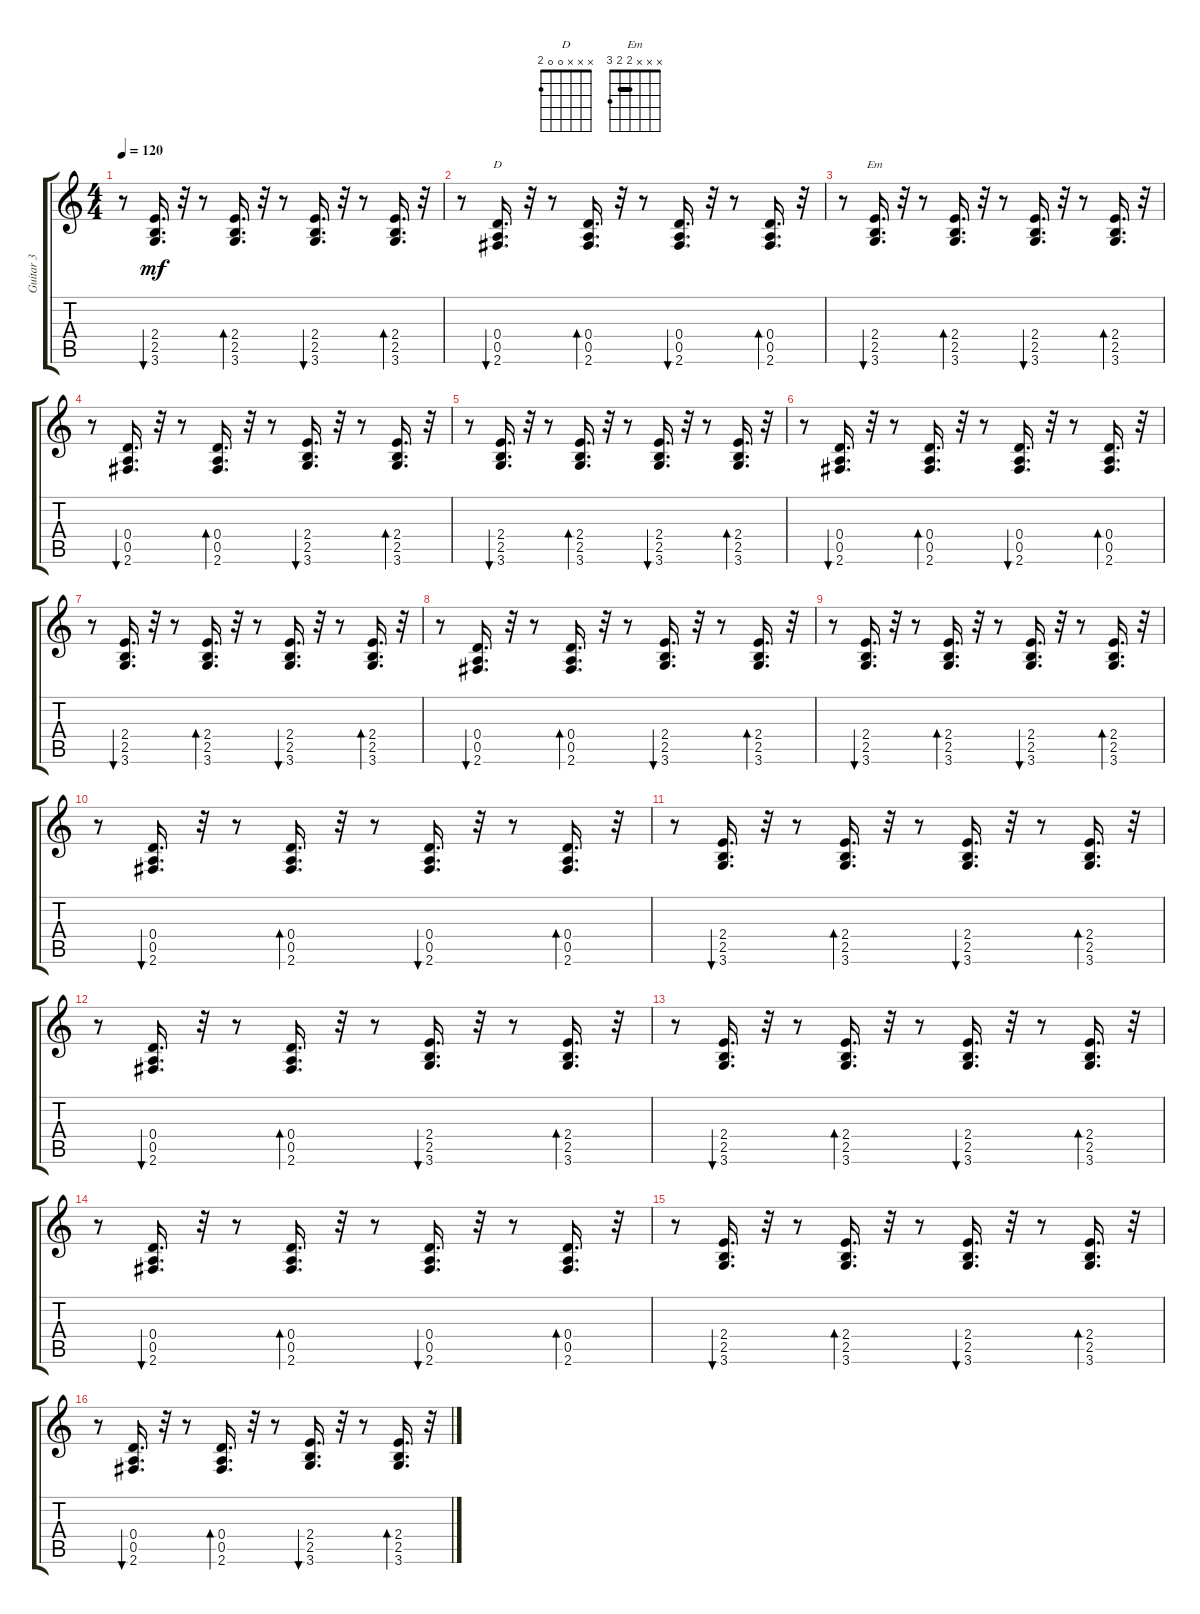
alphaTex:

\track ("Guitar 3" "Guitar 3") {instrument acousticguitarsteel}
\staff {score tabs}
\tuning (E4 B3 G3 D3 A2 E2) {hide}
\chord ("D" x x x 0 0 2)
\chord ("Em" x x x 2 2 3) {barre 2}
\ts (4 4)
\tempo 120
\clef g2
\ks c
r.8{dy mf} (2.4 2.5 3.6).16{d bu 30} r.32 r.8 (2.4 2.5 3.6).16{d bd 30} r.32 r.8 (2.4 2.5 3.6).16{d bu 30} r.32 r.8 (2.4 2.5 3.6).16{d bd 30} r.32 |
r.8 (0.4 0.5 2.6).16{d bu 30 ch "D"} r.32 r.8 (0.4 0.5 2.6).16{d bd 30} r.32 r.8 (0.4 0.5 2.6).16{d bu 30} r.32 r.8 (0.4 0.5 2.6).16{d bd 30} r.32 |
r.8 (2.4 2.5 3.6).16{d bu 30 ch "Em"} r.32 r.8 (2.4 2.5 3.6).16{d bd 30} r.32 r.8 (2.4 2.5 3.6).16{d bu 30} r.32 r.8 (2.4 2.5 3.6).16{d bd 30} r.32 |
r.8 (0.4 0.5 2.6).16{d bu 30} r.32 r.8 (0.4 0.5 2.6).16{d bd 30} r.32 r.8 (2.4 2.5 3.6).16{d bu 30} r.32 r.8 (2.4 2.5 3.6).16{d bd 30} r.32 |
r.8 (2.4 2.5 3.6).16{d bu 30} r.32 r.8 (2.4 2.5 3.6).16{d bd 30} r.32 r.8 (2.4 2.5 3.6).16{d bu 30} r.32 r.8 (2.4 2.5 3.6).16{d bd 30} r.32 |
r.8 (0.4 0.5 2.6).16{d bu 30} r.32 r.8 (0.4 0.5 2.6).16{d bd 30} r.32 r.8 (0.4 0.5 2.6).16{d bu 30} r.32 r.8 (0.4 0.5 2.6).16{d bd 30} r.32 |
r.8 (2.4 2.5 3.6).16{d bu 30} r.32 r.8 (2.4 2.5 3.6).16{d bd 30} r.32 r.8 (2.4 2.5 3.6).16{d bu 30} r.32 r.8 (2.4 2.5 3.6).16{d bd 30} r.32 |
r.8 (0.4 0.5 2.6).16{d bu 30} r.32 r.8 (0.4 0.5 2.6).16{d bd 30} r.32 r.8 (2.4 2.5 3.6).16{d bu 30} r.32 r.8 (2.4 2.5 3.6).16{d bd 30} r.32 |
r.8 (2.4 2.5 3.6).16{d bu 30} r.32 r.8 (2.4 2.5 3.6).16{d bd 30} r.32 r.8 (2.4 2.5 3.6).16{d bu 30} r.32 r.8 (2.4 2.5 3.6).16{d bd 30} r.32 |
r.8 (0.4 0.5 2.6).16{d bu 30} r.32 r.8 (0.4 0.5 2.6).16{d bd 30} r.32 r.8 (0.4 0.5 2.6).16{d bu 30} r.32 r.8 (0.4 0.5 2.6).16{d bd 30} r.32 |
r.8 (2.4 2.5 3.6).16{d bu 30} r.32 r.8 (2.4 2.5 3.6).16{d bd 30} r.32 r.8 (2.4 2.5 3.6).16{d bu 30} r.32 r.8 (2.4 2.5 3.6).16{d bd 30} r.32 |
r.8 (0.4 0.5 2.6).16{d bu 30} r.32 r.8 (0.4 0.5 2.6).16{d bd 30} r.32 r.8 (2.4 2.5 3.6).16{d bu 30} r.32 r.8 (2.4 2.5 3.6).16{d bd 30} r.32 |
r.8 (2.4 2.5 3.6).16{d bu 30} r.32 r.8 (2.4 2.5 3.6).16{d bd 30} r.32 r.8 (2.4 2.5 3.6).16{d bu 30} r.32 r.8 (2.4 2.5 3.6).16{d bd 30} r.32 |
r.8 (0.4 0.5 2.6).16{d bu 30} r.32 r.8 (0.4 0.5 2.6).16{d bd 30} r.32 r.8 (0.4 0.5 2.6).16{d bu 30} r.32 r.8 (0.4 0.5 2.6).16{d bd 30} r.32 |
r.8 (2.4 2.5 3.6).16{d bu 30} r.32 r.8 (2.4 2.5 3.6).16{d bd 30} r.32 r.8 (2.4 2.5 3.6).16{d bu 30} r.32 r.8 (2.4 2.5 3.6).16{d bd 30} r.32 |
r.8 (0.4 0.5 2.6).16{d bu 30} r.32 r.8 (0.4 0.5 2.6).16{d bd 30} r.32 r.8 (2.4 2.5 3.6).16{d bu 30} r.32 r.8 (2.4 2.5 3.6).16{d bd 30} r.32
